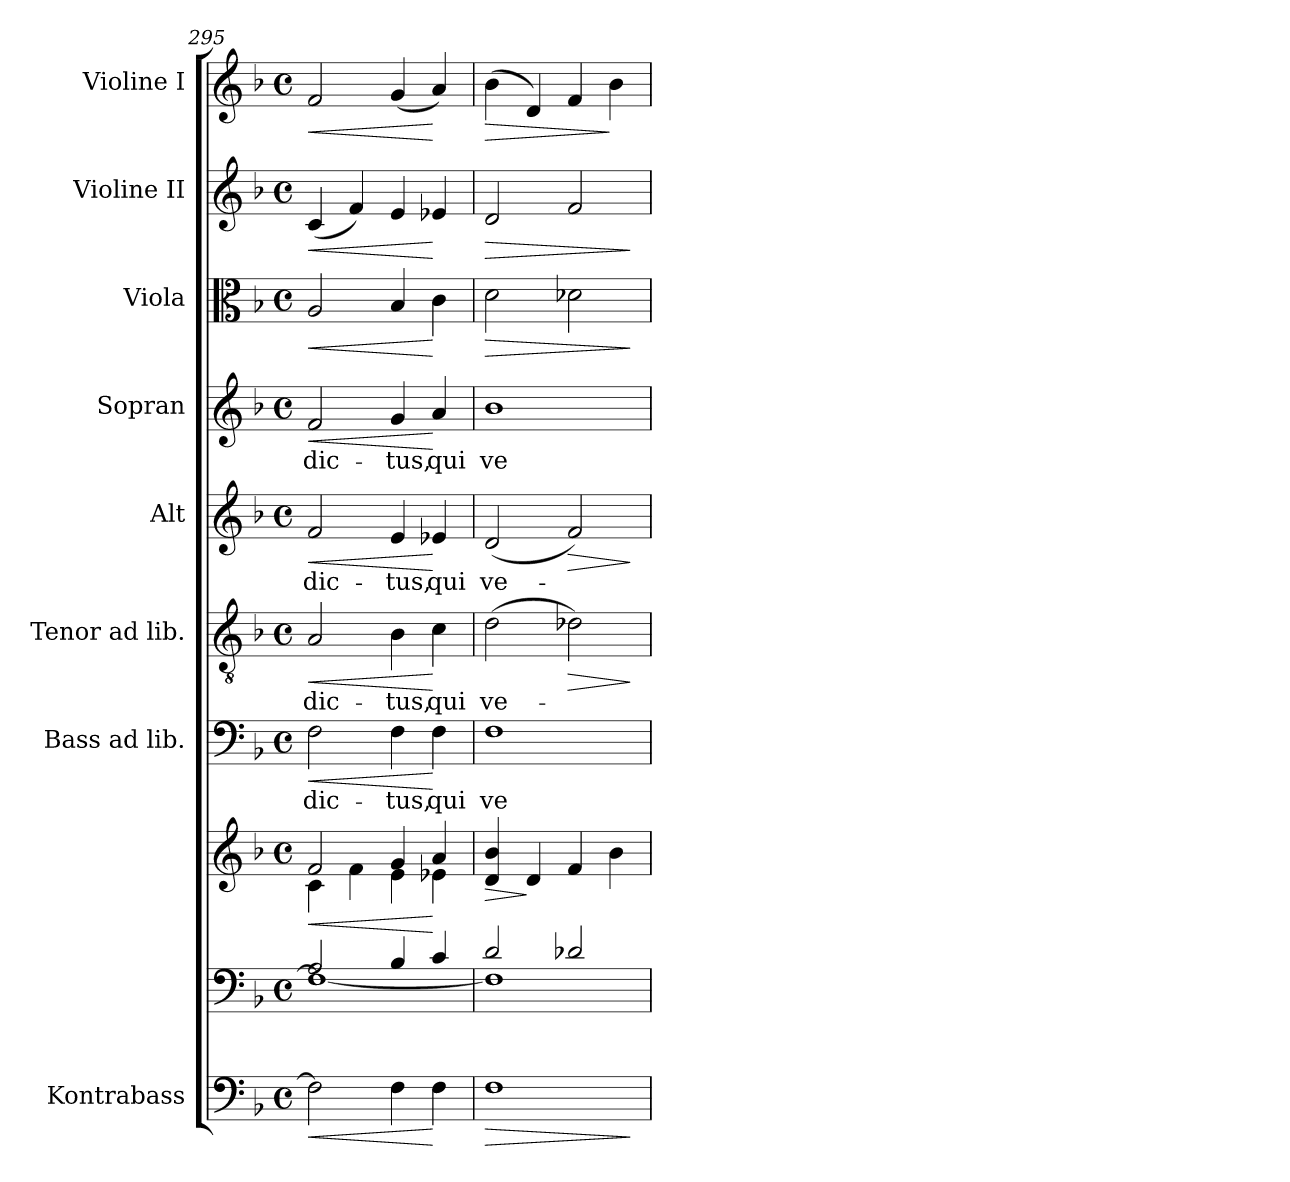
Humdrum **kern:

**kern	**dynam	**kern	**kern	**dynam	**kern	**text	**dynam	**kern	**text	**dynam	**kern	**text	**dynam	**kern	**text	**dynam	**kern	**dynam	**kern	**dynam	**kern	**dynam
*part9	*part9	*part8	*part8	*part8	*part7	*part7	*part7	*part6	*part6	*part6	*part5	*part5	*part5	*part4	*part4	*part4	*part3	*part3	*part2	*part2	*part1	*part1
*staff10	*staff10	*staff9	*staff8	*staff8/9	*staff7	*staff7	*staff7	*staff6	*staff6	*staff6	*staff5	*staff5	*staff5	*staff4	*staff4	*staff4	*staff3	*staff3	*staff2	*staff2	*staff1	*staff1
*I"Kontrabass	*	*	*	*	*I"Bass ad lib.	*	*	*I"Tenor ad lib.	*	*	*I"Alt	*	*	*I"Sopran	*	*	*I"Viola	*	*I"Violine II	*	*I"Violine I	*
*I'Kb.	*	*	*	*	*I'B.	*	*	*I'T.	*	*	*I'A.	*	*	*I'S.	*	*	*I'Vla.	*	*I'Vl. II	*	*I'Vl. I	*
*clefF4	*	*clefF4	*clefG2	*	*clefF4	*	*	*clefGv2	*	*	*clefG2	*	*	*clefG2	*	*	*clefC3	*	*clefG2	*	*clefG2	*
*ITrd7c12	*	*	*	*	*	*	*	*	*	*	*	*	*	*	*	*	*	*	*	*	*	*
*k[b-]	*	*k[b-]	*k[b-]	*	*k[b-]	*	*	*k[b-]	*	*	*k[b-]	*	*	*k[b-]	*	*	*k[b-]	*	*k[b-]	*	*k[b-]	*
*F:	*	*F:	*F:	*	*F:	*	*	*F:	*	*	*F:	*	*	*F:	*	*	*F:	*	*F:	*	*F:	*
*M4/4	*	*M4/4	*M4/4	*	*M4/4	*	*	*M4/4	*	*	*M4/4	*	*	*M4/4	*	*	*M4/4	*	*M4/4	*	*M4/4	*
*met(c)	*	*met(c)	*met(c)	*	*met(c)	*	*	*met(c)	*	*	*met(c)	*	*	*met(c)	*	*	*met(c)	*	*met(c)	*	*met(c)	*
=295	=295	=295	=295	=295	=295	=295	=295	=295	=295	=295	=295	=295	=295	=295	=295	=295	=295	=295	=295	=295	=295	=295
!	!LO:HP:b	!	!	!LO:HP:b	!	!LO:LY:b	!LO:HP:b	!	!LO:LY:b	!LO:HP:b	!	!LO:LY:b	!LO:HP:b	!	!LO:LY:b	!LO:HP:b	!	!LO:HP:b	!	!LO:HP:b	!	!LO:HP:b
*	*	*^	*^	*	*	*	*	*	*	*	*	*	*	*	*	*	*	*	*	*	*	*
2FF\]	<	2A/	1F_	2f/	4c\	<	2F\	-dic-	<	2A/	-dic-	<	2f/	-dic-	<	2f/	-dic-	<	2A/	<	(<4c/	<	2f/	<
.	.	.	.	.	4f\	.	.	.	.	.	.	.	.	.	.	.	.	.	.	.	4f/)	.	.	.
!	!	!	!	!	!	!	!	!LO:LY:b	!	!	!LO:LY:b	!	!	!LO:LY:b	!	!	!LO:LY:b	!	!	!	!	!	!	!
4FF\	.	4B-/	.	4g/	4e\	.	4F\	-tus,	.	4B-\	-tus,	.	4e/	-tus,	.	4g/	-tus,	.	4B-/	.	4e/	.	(<4g/	.
!	!	!	!	!	!	!	!	!LO:LY:b	!	!	!LO:LY:b	!	!	!LO:LY:b	!	!	!LO:LY:b	!	!	!	!	!	!	!
4FF\	[	4c/	.	4a/	4e-X\	[	4F\	qui	[	4c\	qui	[	4e-X/	qui	[	4a/	qui	[	4c\	[	4e-X/	[	4a/)	[
=296	=296	=296	=296	=296	=296	=296	=296	=296	=296	=296	=296	=296	=296	=296	=296	=296	=296	=296	=296	=296	=296	=296	=296	=296
!	!LO:HP:b	!	!	!	!	!LO:HP:b	!	!LO:LY:b	!	!	!LO:LY:b	!	!	!LO:LY:b	!	!	!LO:LY:b	!	!	!LO:HP:b	!	!LO:HP:b	!	!LO:HP:b
*	*	*	*	*v	*v	*	*	*	*	*	*	*	*	*	*	*	*	*	*	*	*	*	*	*
1FF	>	2d/	1F]	4d/ 4b-/	>	1F	ve-	.	(>2d\	ve-	.	(<2d/	ve-	.	1b-	ve-	.	2d\	>	2d/	>	(>4b-\	>
.	.	.	.	4d/	]	.	.	.	.	.	.	.	.	.	.	.	.	.	.	.	.	4d/)	.
!	!	!	!	!	!	!	!	!	!	!	!LO:HP:b	!	!	!LO:HP:b	!	!	!	!	!	!	!	!	!
.	.	2d-X/	.	4f/	.	.	.	.	2d-X\)	.	>	2f/)	.	>	.	.	.	2d-X\	.	2f/	.	4f/	.
.	.	.	.	4b-\	.	.	.	.	.	.	.	.	.	.	.	.	.	.	.	.	.	4b-\	]
*	*	*v	*v	*	*	*	*	*	*	*	*	*	*	*	*	*	*	*	*	*	*	*	*
.	]	.	.	.	.	.	.	.	.	]	.	.	]	.	.	.	.	]	.	]	.	.
=	=	=	=	=	=	=	=	=	=	=	=	=	=	=	=	=	=	=	=	=	=	=
*-	*-	*-	*-	*-	*-	*-	*-	*-	*-	*-	*-	*-	*-	*-	*-	*-	*-	*-	*-	*-	*-	*-
